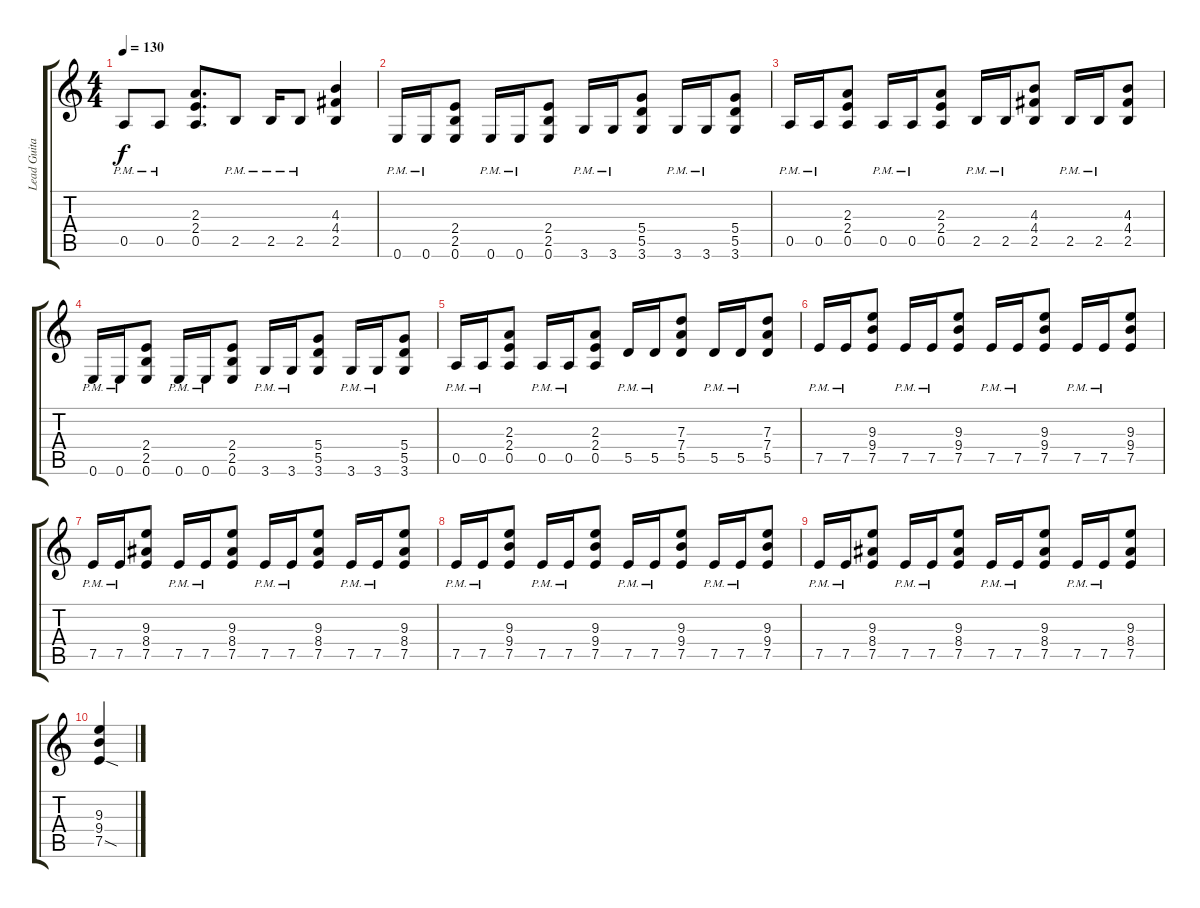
\track ("Lead Guitar (agung)" "Lead Guita") {instrument distortionguitar}
\staff {score tabs}
\tuning (E4 B3 G3 D3 A2 E2) {hide}
\ts (4 4)
\tempo 130
\clef g2
\ks c
0.5{pm}.8{dy f} 0.5{pm}.8 (2.3 2.4 0.5).8{d} 2.5{pm}.8 2.5{pm}.16 2.5{pm}.8 (4.3 4.4 2.5).4 |
0.6{pm}.16 0.6{pm}.16 (2.4 2.5 0.6).8 0.6{pm}.16 0.6{pm}.16 (2.4 2.5 0.6).8 3.6{pm}.16 3.6{pm}.16 (5.4 5.5 3.6).8 3.6{pm}.16 3.6{pm}.16 (5.4 5.5 3.6).8 |
0.5{pm}.16 0.5{pm}.16 (2.3 2.4 0.5).8 0.5{pm}.16 0.5{pm}.16 (2.3 2.4 0.5).8 2.5{pm}.16 2.5{pm}.16 (4.3 4.4 2.5).8 2.5{pm}.16 2.5{pm}.16 (4.3 4.4 2.5).8 |
0.6{pm}.16 0.6{pm}.16 (2.4 2.5 0.6).8 0.6{pm}.16 0.6{pm}.16 (2.4 2.5 0.6).8 3.6{pm}.16 3.6{pm}.16 (5.4 5.5 3.6).8 3.6{pm}.16 3.6{pm}.16 (5.4 5.5 3.6).8 |
0.5{pm}.16 0.5{pm}.16 (2.3 2.4 0.5).8 0.5{pm}.16 0.5{pm}.16 (2.3 2.4 0.5).8 5.5{pm}.16 5.5{pm}.16 (7.3 7.4 5.5).8 5.5{pm}.16 5.5{pm}.16 (7.3 7.4 5.5).8 |
7.5{pm}.16 7.5{pm}.16 (9.3 9.4 7.5).8 7.5{pm}.16 7.5{pm}.16 (9.3 9.4 7.5).8 7.5{pm}.16 7.5{pm}.16 (9.3 9.4 7.5).8 7.5{pm}.16 7.5{pm}.16 (9.3 9.4 7.5).8 |
7.5{pm}.16 7.5{pm}.16 (9.3 8.4 7.5).8 7.5{pm}.16 7.5{pm}.16 (9.3 8.4 7.5).8 7.5{pm}.16 7.5{pm}.16 (9.3 8.4 7.5).8 7.5{pm}.16 7.5{pm}.16 (9.3 8.4 7.5).8 |
7.5{pm}.16 7.5{pm}.16 (9.3 9.4 7.5).8 7.5{pm}.16 7.5{pm}.16 (9.3 9.4 7.5).8 7.5{pm}.16 7.5{pm}.16 (9.3 9.4 7.5).8 7.5{pm}.16 7.5{pm}.16 (9.3 9.4 7.5).8 |
7.5{pm}.16 7.5{pm}.16 (9.3 8.4 7.5).8 7.5{pm}.16 7.5{pm}.16 (9.3 8.4 7.5).8 7.5{pm}.16 7.5{pm}.16 (9.3 8.4 7.5).8 7.5{pm}.16 7.5{pm}.16 (9.3 8.4 7.5).8 |
(9.3 9.4 7.5{sod}).4
